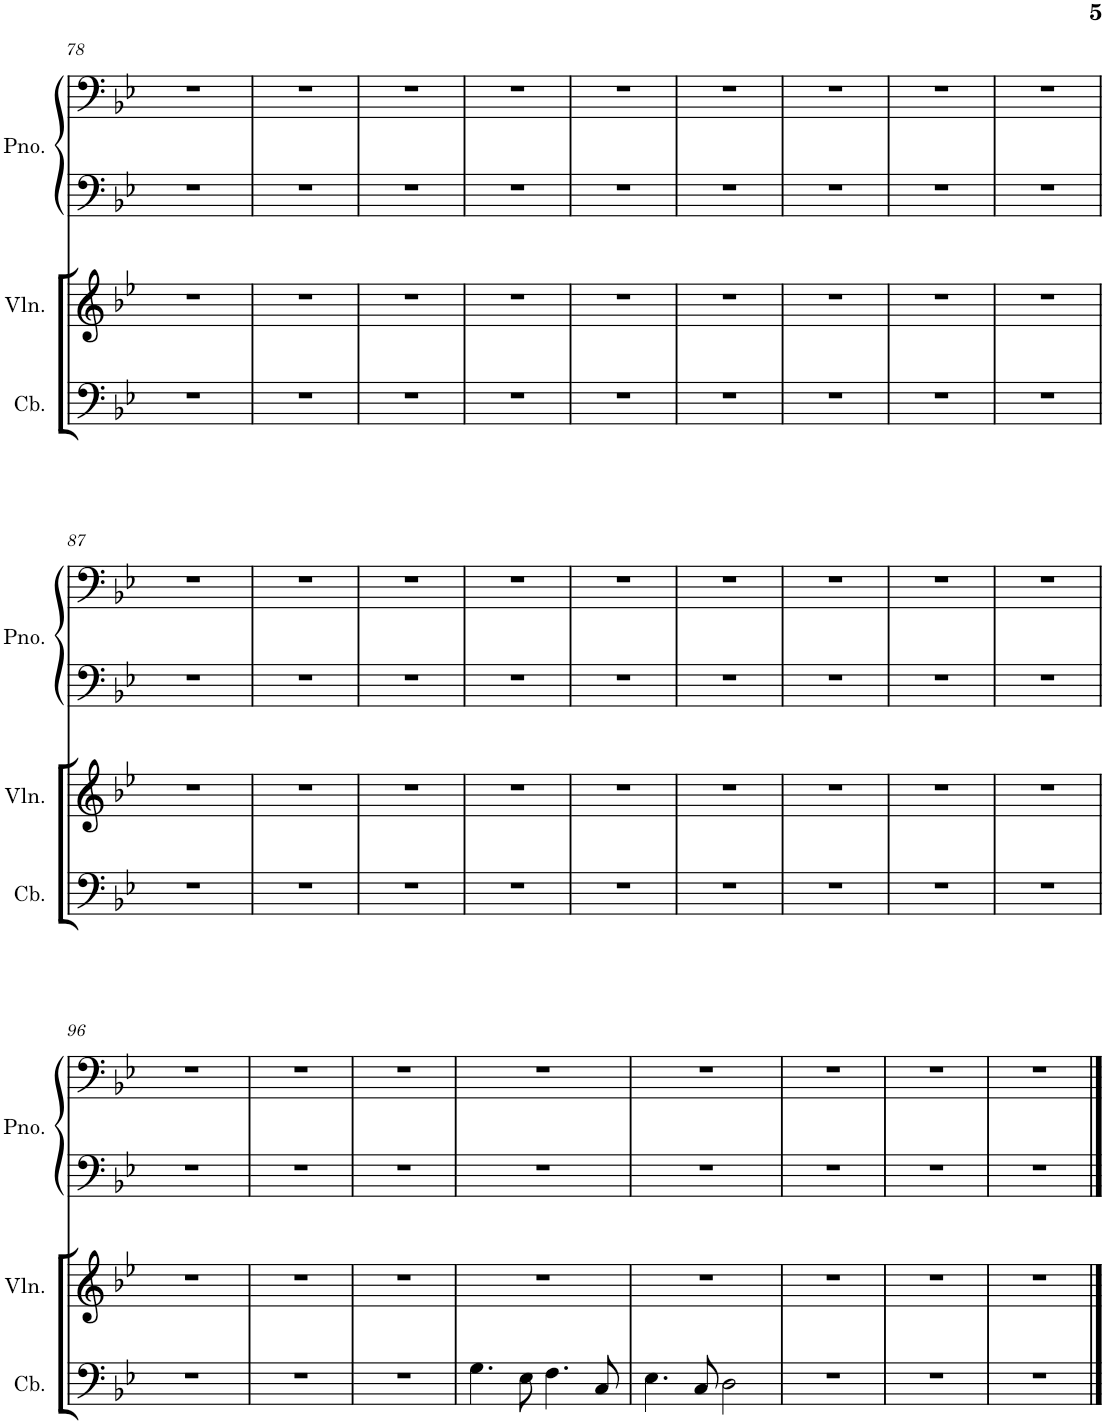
**kern	**kern	**kern	**kern
*part3	*part2	*part1	*part1
*staff4	*staff3	*staff2	*staff1
*I"Contrabajo	*I"Violín	*I"Piano	*
*I'Cb.	*I'Vln.	*I'Pno.	*
!!LO:PB:g=z
*clefF4	*clefG2	*clefF4	*clefF4
*Trd7c12	*	*	*
*k[b-e-]	*k[b-e-]	*k[b-e-]	*k[b-e-]
*M4/4	*M4/4	*M4/4	*M4/4
=78	=78	=78	=78
1r	1r	1r	1r
=79	=79	=79	=79
1r	1r	1r	1r
=80	=80	=80	=80
1r	1r	1r	1r
=81	=81	=81	=81
1r	1r	1r	1r
=82	=82	=82	=82
1r	1r	1r	1r
=83	=83	=83	=83
1r	1r	1r	1r
=84	=84	=84	=84
1r	1r	1r	1r
=85	=85	=85	=85
1r	1r	1r	1r
=86	=86	=86	=86
1r	1r	1r	1r
!!LO:LB:g=z
=87	=87	=87	=87
1r	1r	1r	1r
=88	=88	=88	=88
1r	1r	1r	1r
=89	=89	=89	=89
1r	1r	1r	1r
=90	=90	=90	=90
1r	1r	1r	1r
=91	=91	=91	=91
1r	1r	1r	1r
=92	=92	=92	=92
1r	1r	1r	1r
=93	=93	=93	=93
1r	1r	1r	1r
=94	=94	=94	=94
1r	1r	1r	1r
=95	=95	=95	=95
1r	1r	1r	1r
!!LO:LB:g=z
=96	=96	=96	=96
1r	1r	1r	1r
=97	=97	=97	=97
1r	1r	1r	1r
=98	=98	=98	=98
1r	1r	1r	1r
=99	=99	=99	=99
4.G\	1r	1r	1r
8E-\	.	.	.
4.F\	.	.	.
8C/	.	.	.
=100	=100	=100	=100
4.E-\	1r	1r	1r
8C/	.	.	.
2D\	.	.	.
=101	=101	=101	=101
1r	1r	1r	1r
=102	=102	=102	=102
1r	1r	1r	1r
=103	=103	=103	=103
1r	1r	1r	1r
==	==	==	==
*-	*-	*-	*-
